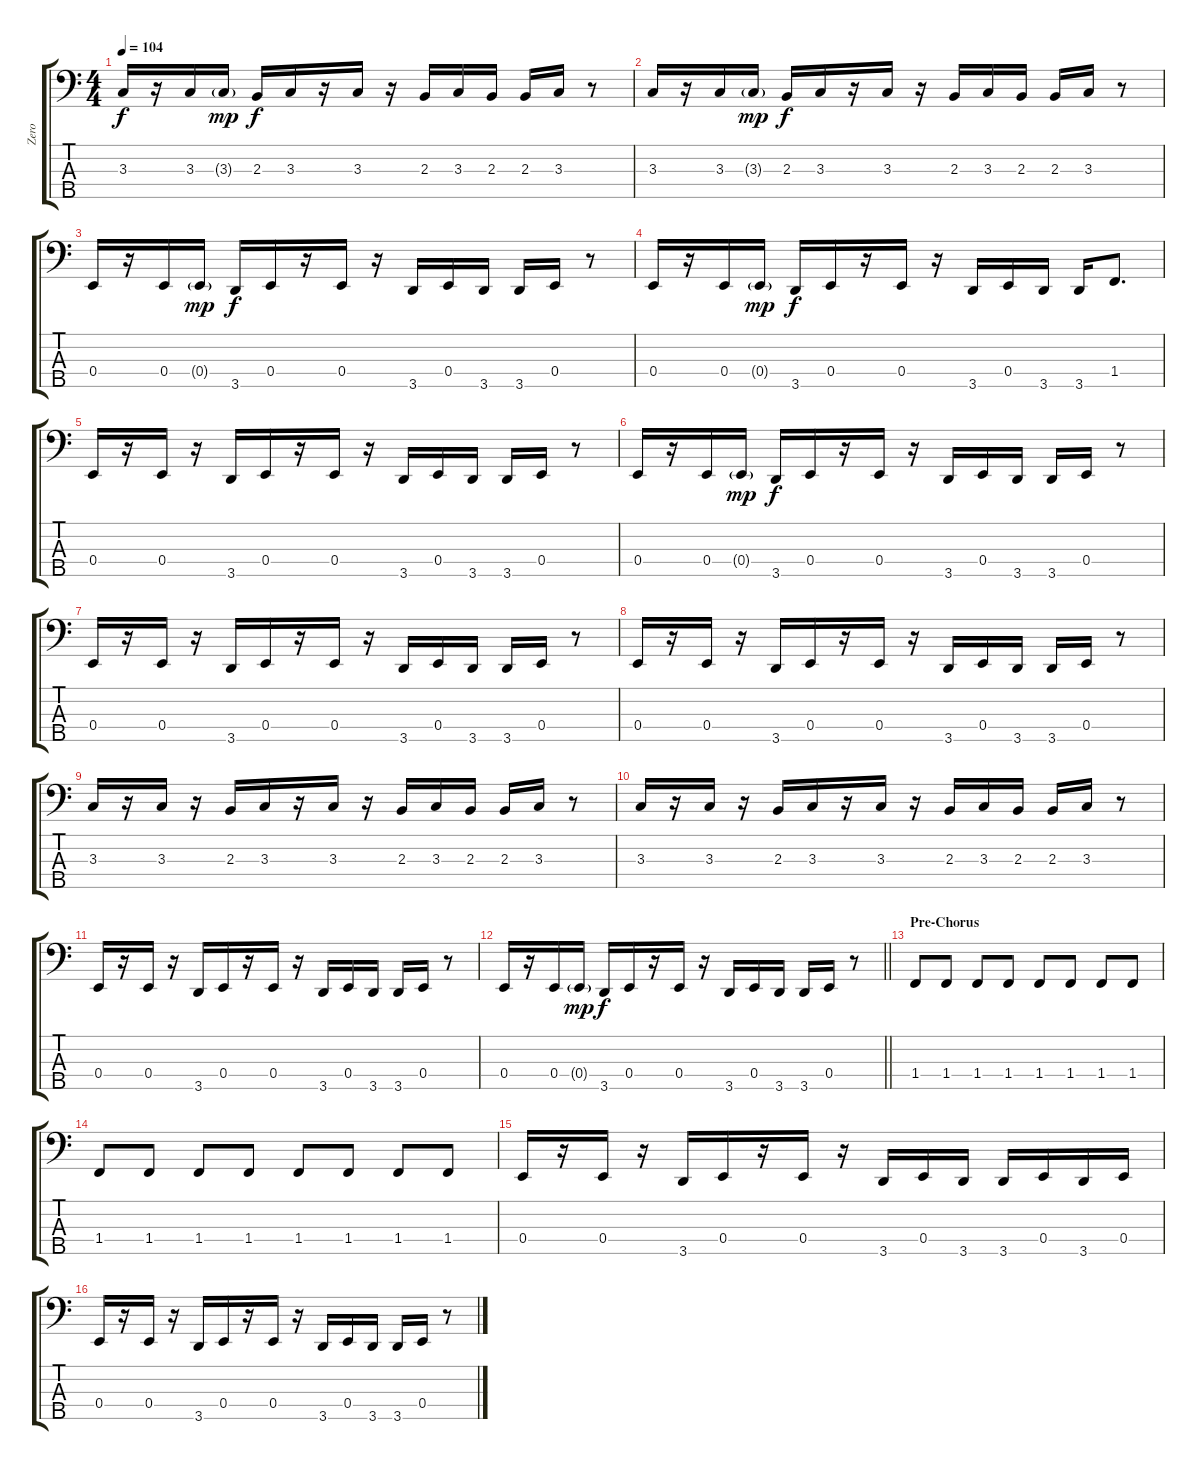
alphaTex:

\track ("Zero" "Zero") {instrument electricbassfinger}
\staff {score tabs}
\tuning (G2 D2 A1 E1 B0) {hide}
\ts (4 4)
\tempo 104
\clef f4
\ks c
3.3.16{dy f} r.16 3.3.16 3.3{g}.16{dy mp} 2.3.16{dy f} 3.3.16 r.16 3.3.16 r.16 2.3.16 3.3.16 2.3.16 2.3.16 3.3.16 r.8 |
3.3.16 r.16 3.3.16 3.3{g}.16{dy mp} 2.3.16{dy f} 3.3.16 r.16 3.3.16 r.16 2.3.16 3.3.16 2.3.16 2.3.16 3.3.16 r.8 |
0.4.16 r.16 0.4.16 0.4{g}.16{dy mp} 3.5.16{dy f} 0.4.16 r.16 0.4.16 r.16 3.5.16 0.4.16 3.5.16 3.5.16 0.4.16 r.8 |
0.4.16 r.16 0.4.16 0.4{g}.16{dy mp} 3.5.16{dy f} 0.4.16 r.16 0.4.16 r.16 3.5.16 0.4.16 3.5.16 3.5.16 1.4.8{d} |
0.4.16 r.16 0.4.16 r.16 3.5.16 0.4.16 r.16 0.4.16 r.16 3.5.16 0.4.16 3.5.16 3.5.16 0.4.16 r.8 |
0.4.16 r.16 0.4.16 0.4{g}.16{dy mp} 3.5.16{dy f} 0.4.16 r.16 0.4.16 r.16 3.5.16 0.4.16 3.5.16 3.5.16 0.4.16 r.8 |
0.4.16 r.16 0.4.16 r.16 3.5.16 0.4.16 r.16 0.4.16 r.16 3.5.16 0.4.16 3.5.16 3.5.16 0.4.16 r.8 |
0.4.16 r.16 0.4.16 r.16 3.5.16 0.4.16 r.16 0.4.16 r.16 3.5.16 0.4.16 3.5.16 3.5.16 0.4.16 r.8 |
3.3.16 r.16 3.3.16 r.16 2.3.16 3.3.16 r.16 3.3.16 r.16 2.3.16 3.3.16 2.3.16 2.3.16 3.3.16 r.8 |
3.3.16 r.16 3.3.16 r.16 2.3.16 3.3.16 r.16 3.3.16 r.16 2.3.16 3.3.16 2.3.16 2.3.16 3.3.16 r.8 |
0.4.16 r.16 0.4.16 r.16 3.5.16 0.4.16 r.16 0.4.16 r.16 3.5.16 0.4.16 3.5.16 3.5.16 0.4.16 r.8 |
\barLineRight lightlight
0.4.16 r.16 0.4.16 0.4{g}.16{dy mp} 3.5.16{dy f} 0.4.16 r.16 0.4.16 r.16 3.5.16 0.4.16 3.5.16 3.5.16 0.4.16 r.8 |
\section ("" "Pre-Chorus")
1.4.8 1.4.8 1.4.8 1.4.8 1.4.8 1.4.8 1.4.8 1.4.8 |
1.4.8 1.4.8 1.4.8 1.4.8 1.4.8 1.4.8 1.4.8 1.4.8 |
0.4.16 r.16 0.4.16 r.16 3.5.16 0.4.16 r.16 0.4.16 r.16 3.5.16 0.4.16 3.5.16 3.5.16 0.4.16 3.5.16 0.4.16 |
0.4.16 r.16 0.4.16 r.16 3.5.16 0.4.16 r.16 0.4.16 r.16 3.5.16 0.4.16 3.5.16 3.5.16 0.4.16 r.8
